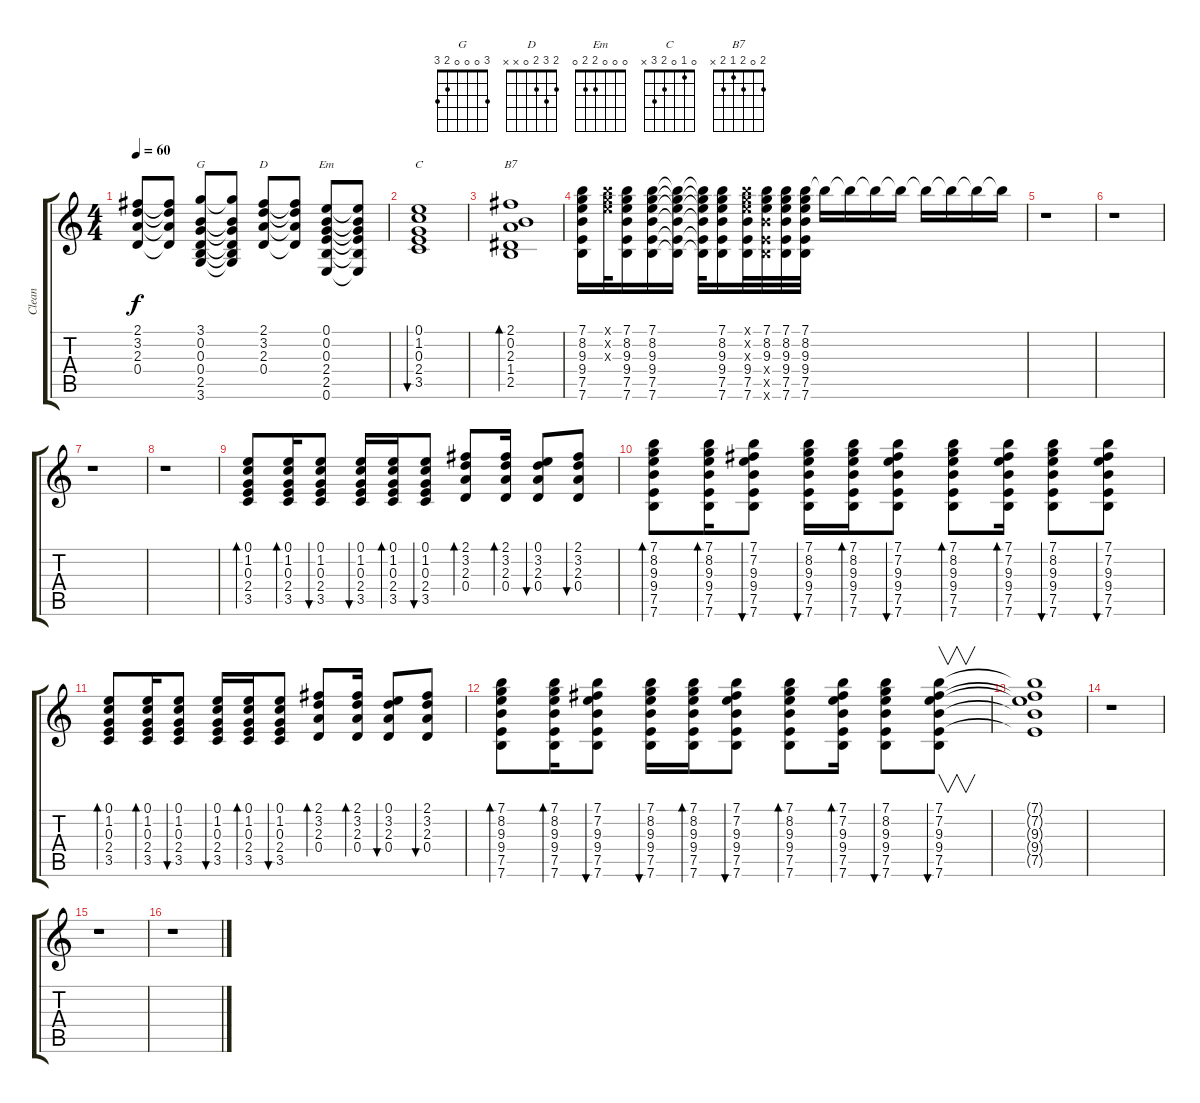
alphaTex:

\track ("Clean" "Clean") {instrument electricguitarclean}
\staff {score tabs}
\tuning (E4 B3 G3 D3 A2 E2) {hide}
\chord ("G" 3 0 0 0 2 3)
\chord ("D" 2 3 2 0 x x)
\chord ("Em" 0 0 0 2 2 0)
\chord ("C" 0 1 0 2 3 x)
\chord ("B7" 2 0 2 1 2 x)
\ts (4 4)
\tempo 60
\clef g2
\ks c
(2.1{t} 3.2{t} 2.3{t} 0.4{t}).8{dy f} (2.1{t} 3.2{t} 2.3{t} 0.4{t}).8 (3.1 0.2 0.3 0.4 2.5 3.6).8{ch "G"} (3.1{t} 0.2{t} 0.3{t} 0.4{t} 2.5{t} 3.6{t}).8 (2.1 3.2 2.3 0.4).8{ch "D"} (2.1{t} 3.2{t} 2.3{t} 0.4{t}).8 (0.1 0.2 0.3 2.4 2.5 0.6).8{ch "Em"} (0.1{t} 0.2{t} 0.3{t} 2.4{t} 2.5{t} 0.6{t}).8 |
(0.1 1.2 0.3 2.4 3.5).1{bu 240 ch "C"} |
(2.1 0.2 2.3 1.4 2.5).1{bd 240 ch "B7"} |
(7.1 8.2 9.3 9.4 7.5 7.6).16 (7.1{x} 8.2{x} 9.3{x}).32 (7.1 8.2 9.3 9.4 7.5 7.6).16 (7.1 8.2 9.3 9.4 7.5 7.6).16 (7.1{t} 8.2{t} 9.3{t} 9.4{t} 7.5{t} 7.6{t}).16 (7.1{t} 8.2{t} 9.3{t} 9.4{t} 7.5{t} 7.6{t}).32 (7.1 8.2 9.3 9.4 7.5 7.6).16 (7.1{x} 8.2{x} 9.3{x} 9.4 7.5 7.6).32 (7.1 8.2 9.3 9.4{x} 7.5{x} 7.6{x}).32 (7.1 8.2 9.3 9.4 7.5 7.6).32 (7.1 8.2 9.3 9.4 7.5 7.6).32 7.1{t}.16 7.1{t}.16 7.1{t}.16 7.1{t}.16 7.1{t}.16 7.1{t}.16 7.1{t}.16 7.1{t}.16 |
r.1 |
r.1 |
r.1 |
r.1 |
(0.1 1.2 0.3 2.4 3.5).8{bd 30} (0.1 1.2 0.3 2.4 3.5).16{bd 30} (0.1 1.2 0.3 2.4 3.5).8{bu 30} (0.1 1.2 0.3 2.4 3.5).16{bu 30} (0.1 1.2 0.3 2.4 3.5).16{bd 30} (0.1 1.2 0.3 2.4 3.5).8{bu 30} (2.1 3.2 2.3 0.4).8{bd 30} (2.1 3.2 2.3 0.4).16{bd 30} (0.1 3.2 2.3 0.4).8{bu 30} (2.1 3.2 2.3 0.4).8{bu 30} |
(7.1 8.2 9.3 9.4 7.5 7.6).8{bd 30} (7.1 8.2 9.3 9.4 7.5 7.6).16{bd 30} (7.1 7.2 9.3 9.4 7.5 7.6).8{bu 30} (7.1 8.2 9.3 9.4 7.5 7.6).16{bu 30} (7.1 8.2 9.3 9.4 7.5 7.6).16{bd 30} (7.1 7.2 9.3 9.4 7.5 7.6).8{bu 30} (7.1 8.2 9.3 9.4 7.5 7.6).8{bd 30} (7.1 7.2 9.3 9.4 7.5 7.6).16{bd 30} (7.1 8.2 9.3 9.4 7.5 7.6).8{bu 30} (7.1 7.2 9.3 9.4 7.5 7.6).8{bu 30} |
(0.1 1.2 0.3 2.4 3.5).8{bd 30} (0.1 1.2 0.3 2.4 3.5).16{bd 30} (0.1 1.2 0.3 2.4 3.5).8{bu 30} (0.1 1.2 0.3 2.4 3.5).16{bu 30} (0.1 1.2 0.3 2.4 3.5).16{bd 30} (0.1 1.2 0.3 2.4 3.5).8{bu 30} (2.1 3.2 2.3 0.4).8{bd 30} (2.1 3.2 2.3 0.4).16{bd 30} (0.1 3.2 2.3 0.4).8{bu 30} (2.1 3.2 2.3 0.4).8{bu 30} |
(7.1 8.2 9.3 9.4 7.5 7.6).8{bd 30} (7.1 8.2 9.3 9.4 7.5 7.6).16{bd 30} (7.1 7.2 9.3 9.4 7.5 7.6).8{bu 30} (7.1 8.2 9.3 9.4 7.5 7.6).16{bu 30} (7.1 8.2 9.3 9.4 7.5 7.6).16{bd 30} (7.1 7.2 9.3 9.4 7.5 7.6).8{bu 30} (7.1 8.2 9.3 9.4 7.5 7.6).8{bd 30} (7.1 7.2 9.3 9.4 7.5 7.6).16{bd 30} (7.1 8.2 9.3 9.4 7.5 7.6).8{bu 30} (7.1 7.2 9.3 9.4 7.5 7.6).8{v bu 30} |
(7.1{t} 7.2{t} 9.3{t} 9.4{t} 7.5{t}).1 |
r.1 |
r.1 |
r.1
